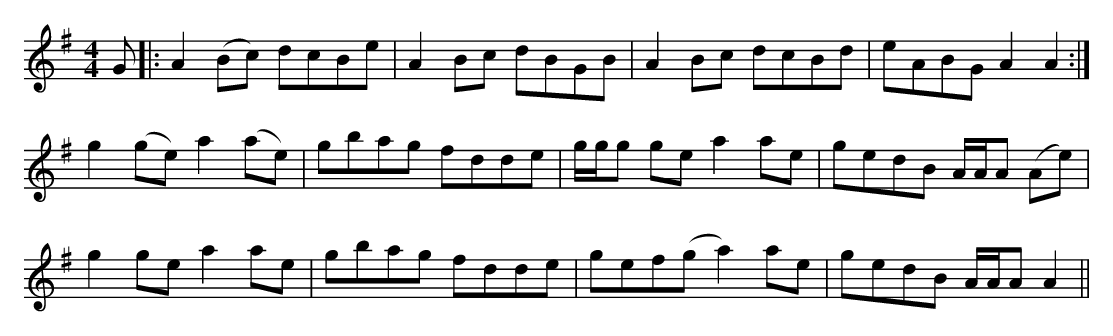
X:1
M:4/4
K:Ador
G|:A2(Bc) dcBe|A2Bc dBGB|A2Bc dcBd|eABG A2A2:|
g2(ge)a2(ae)|gbag fdde|g/g/g gea2ae|gedB A/A/A (Ae)|
g2gea2ae|gbag fdde|gef(g a2)ae|gedB A/A/A A2||
